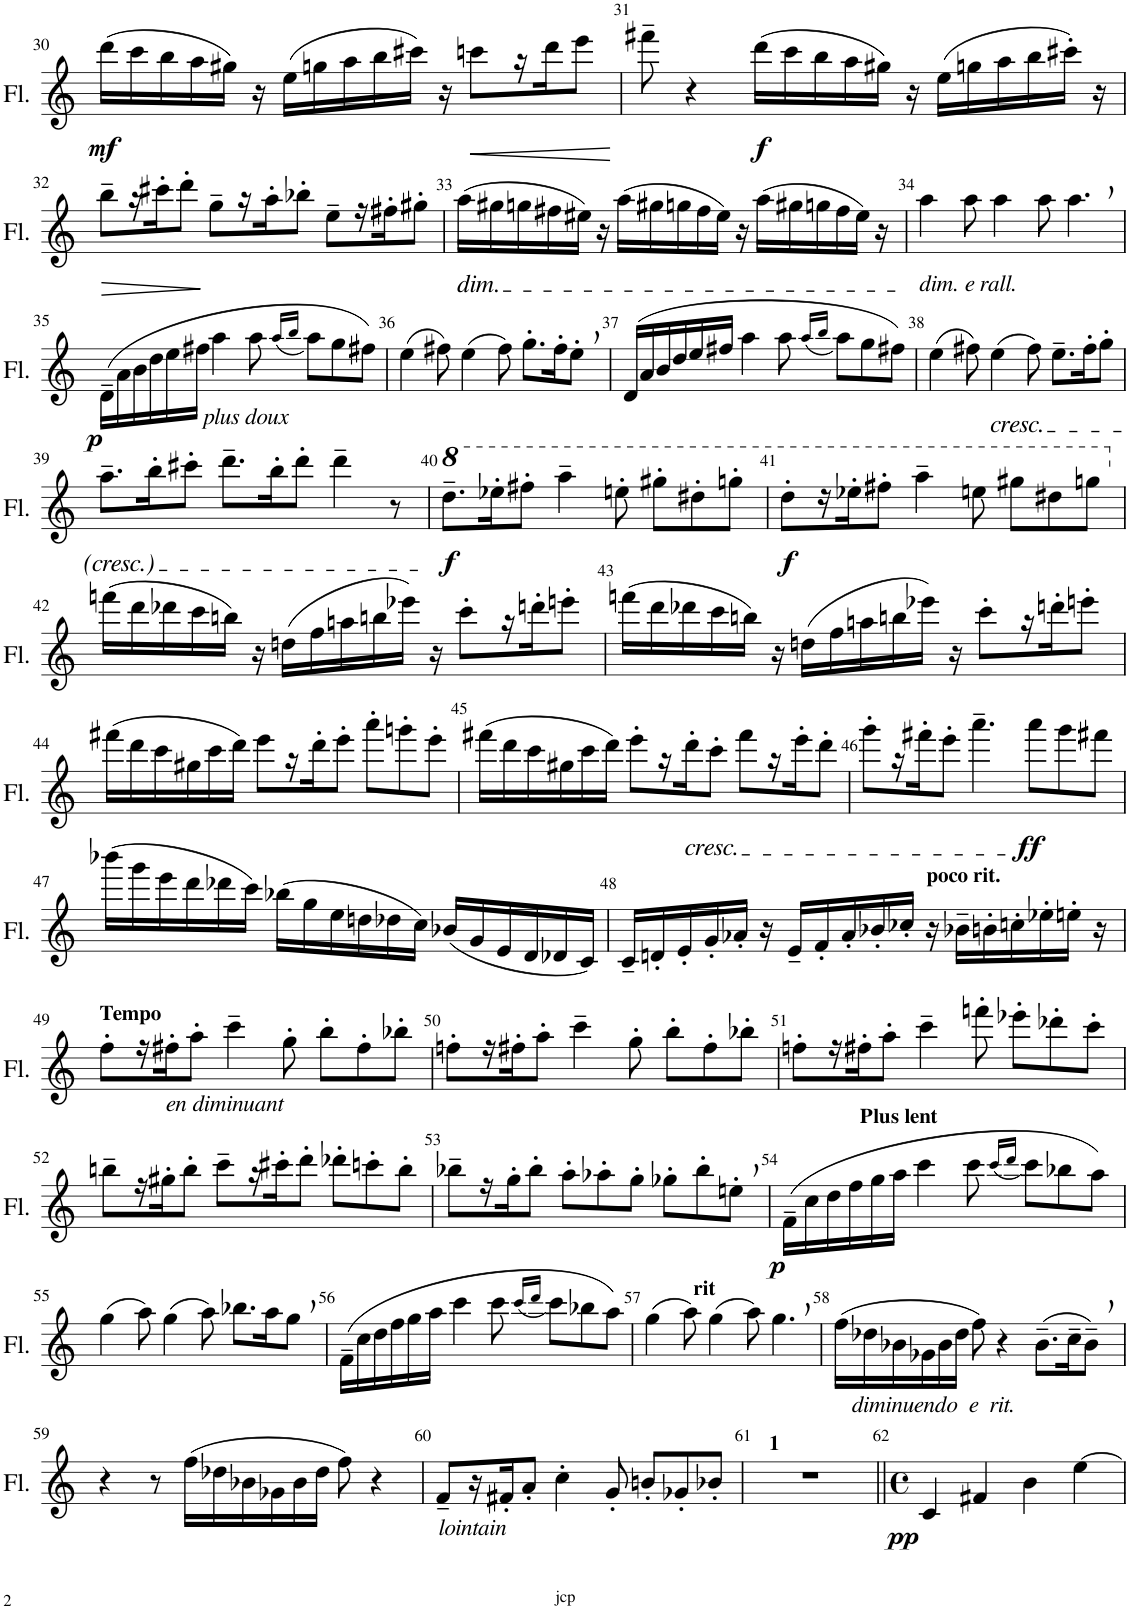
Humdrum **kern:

**kern	**dynam
*part1	*part1
*staff1	*staff1
*I"Flûte	*
*I'Fl.	*
!!LO:PB:g=z
*clefG2	*
*k[]	*
*M9/8	*
=30	=30
!	!LO:DY:b
(16ddd\LL	mf
16ccc\	.
16bb\	.
16aa\	.
16gg#X\JJ)	.
16r	.
(16ee\LL	.
16ggn\	.
16aa\	.
16bb\	.
16ccc#X\JJ)	.
16r	.
!	!LO:HP:b
8cccn\L	<
16r	.
16ddd\J	.
8eee\J	.
.	[
=31	=31
8fff#X~\	.
4r	.
!	!LO:DY:b
(16ddd\LL	f
16ccc\	.
16bb\	.
16aa\	.
16gg#X\JJ)	.
16r	.
(16ee\LL	.
16ggn\	.
16aa\	.
16bb\	.
16ccc#X'\JJ)	.
16r	.
!!LO:LB:g=z
=32	=32
!	!LO:HP:b
8bb~\L	>
16r	.
16ccc#X'\J	.
8ddd'\J	.
8gg~\L	]
16r	.
16aa'\J	.
8bb-X'\J	.
8ee~\L	.
16r	.
16ff#X'\J	.
8gg#X'\J	.
=33	=33
!LO:TX:b:i:t=dim.	!
(16aa\LL	.
16gg#X\	.
16ggn\	.
16ff#X\	.
16ee#X\JJ)	.
16r	.
(16aa\LL	.
16gg#X\	.
16ggn\	.
16ff#\	.
16ee#\JJ)	.
16r	.
(16aa\LL	.
16gg#X\	.
16ggn\	.
16ff#\	.
16ee#\JJ)	.
16r	.
=34	=34
!LO:TX:b:i:t=dim. e rall.	!
4aa\	.
8aa\	.
4aa\	.
8aa\	.
4.aa,\	.
!!LO:LB:g=z
=35	=35
!	!LO:DY:b
(16d~\LL	p
16a\	.
16b\	.
16dd\	.
16ee\	.
!LO:TX:b:i:t=plus doux	!
16ff#X\JJ	.
4aa\	.
8aa\	.
(16qaa/LL	.
16qbb/JJ	.
8aa\L)	.
8gg\	.
8ff#X\J)	.
=36	=36
(4ee\	.
8ff#X\)	.
(4ee\	.
8ff#\)	.
8.gg'\L	.
16ff#'\K	.
8ee',\J	.
=37	=37
(16d/LL	.
16a/	.
16b/	.
16dd/	.
16ee/	.
16ff#X/JJ	.
4aa\	.
8aa\	.
(16qaa/LL	.
16qbb/JJ	.
8aa\L)	.
8gg\	.
8ff#X\J)	.
=38	=38
(4ee\	.
8ff#X\)	.
!LO:TX:b:i:t=cresc.	!
(4ee\	.
8ff#\)	.
8.ee~\L	.
16ff#'\K	.
8gg'\J	.
!!LO:LB:g=z
=39	=39
8.aa~\L	.
16bb'\K	.
8ccc#X'\J	.
8.ddd~\L	.
16bb'\K	.
8ddd'\J	.
4ddd~\	.
8r	.
=40	=40
*8va	*
!	!LO:DY:b
8.ddd~\L	f
16eee-X'\K	.
8fff#X'\J	.
4aaa~\	.
8eeen'\	.
8ggg#X'\L	.
8ddd#X'\	.
8gggn'\J	.
=41	=41
!	!LO:DY:b
8ddd'\L	f
16r	.
16eee-X'\J	.
8fff#X'\J	.
4aaa~\	.
8eeen\	.
8ggg#X\L	.
8ddd#X\	.
8gggn\J	.
!!LO:LB:g=z
=42	=42
*X8va	*
(16fffn\LL	.
16ddd\	.
16ddd-X\	.
16ccc\	.
16bbn\JJ)	.
16r	.
(16ddn\LL	.
16ff\	.
16aan\	.
16bbn\	.
16eee-X\JJ)	.
16r	.
8ccc'\L	.
16r	.
16dddn'\J	.
8eeen'\J	.
=43	=43
(16fffn\LL	.
16ddd\	.
16ddd-X\	.
16ccc\	.
16bbn\JJ)	.
16r	.
(16ddn\LL	.
16ff\	.
16aan\	.
16bbn\	.
16eee-X\JJ)	.
16r	.
8ccc'\L	.
16r	.
16dddn'\J	.
8eeen'\J	.
!!LO:LB:g=z
=44	=44
(16fff#X\LL	.
16ddd\	.
16ccc\	.
16gg#X\	.
16ccc\	.
16ddd\JJ)	.
8eee\L	.
16r	.
16ddd'\J	.
8eee'\J	.
8aaa'\L	.
8gggn'\	.
8eee'\J	.
=45	=45
(16fff#X\LL	.
16ddd\	.
16ccc\	.
16gg#X\	.
16ccc\	.
16ddd\JJ)	.
8eee'\L	.
16r	.
!LO:TX:b:i:t=cresc.	!
16ddd'\J	.
8ccc'\J	.
8fff#\L	.
16r	.
16eee'\J	.
8ddd'\J	.
=46	=46
8ggg'\L	.
16r	.
16fff#X'\J	.
8eee'\J	.
4.aaa~\	.
!	!LO:DY:b
8aaa\L	ff
8ggg\	.
8fff#X\J	.
!!LO:LB:g=z
=47	=47
(16bbb-X\LL	.
16ggg\	.
16eee\	.
16ddd\	.
16ddd-X\	.
16ccc\JJ)	.
(16bb-X\LL	.
16gg\	.
16ee\	.
16ddn\	.
16dd-X\	.
16cc\JJ)	.
(16b-X/LL	.
16g/	.
16e/	.
16d/	.
16d-X/	.
16c/JJ)	.
=48	=48
16c~/LL	.
16dn'/	.
16e'/	.
16g'/	.
16a-X'/JJ	.
16r	.
16e~/LL	.
16f'/	.
16a-'/	.
16b-X'/	.
16cc-X'/JJ	.
!LO:TX:a:B:t=poco rit.	!
16r	.
16b-X~\LL	.
16bn'\	.
16ccn'\	.
16ee-X'\	.
16een'\JJ	.
16r	.
!!LO:LB:g=z
=49	=49
!LO:TX:a:B:t=Tempo	!
8ff'\L	.
16r	.
!LO:TX:b:i:t=en diminuant	!
16ff#X'\J	.
8aa'\J	.
4ccc~\	.
8gg'\	.
8bb'\L	.
8ff#'\	.
8bb-X'\J	.
=50	=50
8ffn'\L	.
16r	.
16ff#X'\J	.
8aa'\J	.
4ccc~\	.
8gg'\	.
8bb'\L	.
8ff#'\	.
8bb-X'\J	.
=51	=51
8ffn'\L	.
16r	.
16ff#X'\J	.
8aa'\J	.
4ccc~\	.
8fffn'\	.
8eee-X'\L	.
8ddd-X'\	.
8ccc'\J	.
!!LO:LB:g=z
=52	=52
8bbn~\L	.
16r	.
16gg#X'\J	.
8bb'\J	.
8ccc~\L	.
16r	.
16ccc#X'\J	.
8ddd'\J	.
8ddd-X'\L	.
8cccn'\	.
8bb'\J	.
=53	=53
8bb-X~\L	.
16r	.
16gg'\J	.
8bb-'\J	.
8aa'\L	.
8aa-X'\	.
8gg'\J	.
8gg-X'\L	.
8bb-'\	.
8een',\J	.
=54	=54
!LO:TX:a:B:t=Plus lent	!
!	!LO:DY:b
(16f~\LL	p
16cc\	.
16dd\	.
16ff\	.
16gg\	.
16aa\JJ	.
4ccc\	.
8ccc\	.
(16qccc/LL	.
16qddd/JJ	.
8ccc\L)	.
8bb-X\	.
8aa\J)	.
!!LO:LB:g=z
=55	=55
(4gg\	.
8aa\)	.
(4gg\	.
8aa\)	.
8.bb-X\L	.
16aa\K	.
8gg,\J	.
=56	=56
(16f~\LL	.
16cc\	.
16dd\	.
16ff\	.
16gg\	.
16aa\JJ	.
4ccc\	.
8ccc\	.
(16qccc/LL	.
16qddd/JJ	.
8ccc\L)	.
8bb-X\	.
8aa\J)	.
=57	=57
(4gg\	.
!LO:TX:a:B:t=rit	!
8aa\)	.
(4gg\	.
8aa\)	.
4.gg,\	.
=58	=58
!LO:TX:b:i:t=diminuendo  e  rit.	!
(16ff\LL	.
16dd-X\	.
16b-X\	.
16g-X\	.
16b-\	.
16dd-\JJ	.
8ff\)	.
4r	.
(8.b-~\L	.
16cc~\K	.
8b-~,\J)	.
!!LO:LB:g=z
=59	=59
4r	.
8r	.
(16ff\LL	.
16dd-X\	.
16b-X\	.
16g-X\	.
16b-\	.
16dd-\JJ	.
8ff\)	.
4r	.
=60	=60
!LO:TX:b:i:t=lointain	!
8f~/L	.
16r	.
16f#X'/J	.
8a'/J	.
4cc'\	.
8g'/	.
8bn'/L	.
8g-X'/	.
8b-X'/J	.
=61	=61
!LO:TX:a:B:t=1	!
8%9r	.
=62||	=62||
*M4/4	*
*met(c)	*
!	!LO:DY:b
4c/	pp
4f#X/	.
4b\	.
[4ee\	.
=	=
*-	*-
